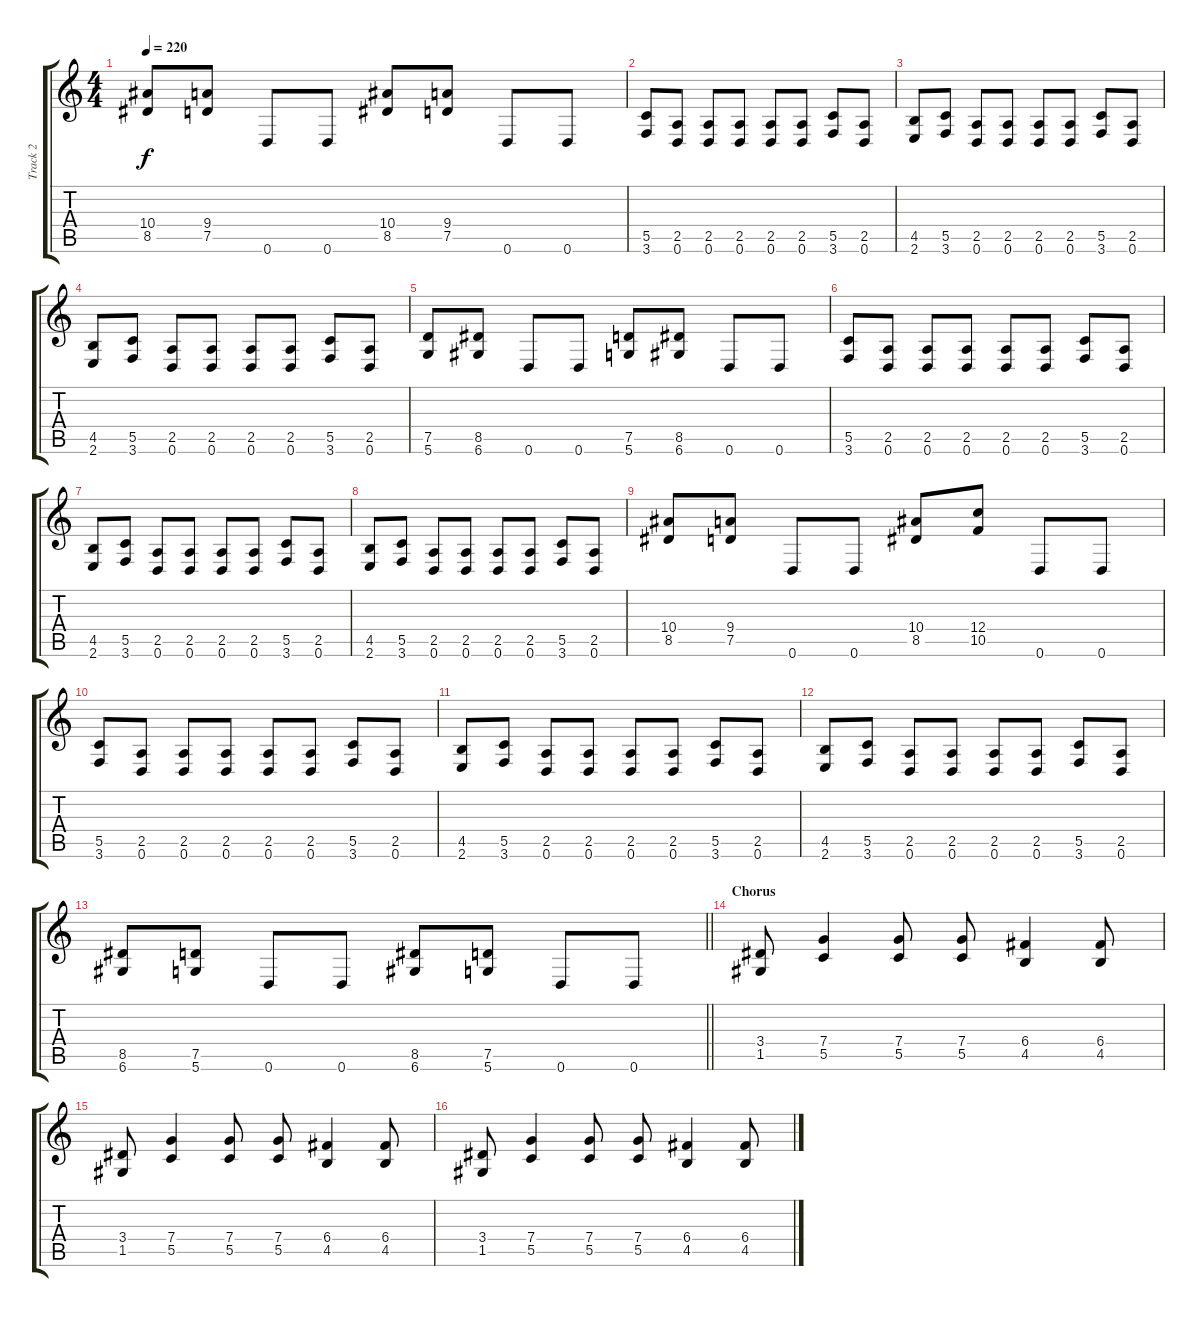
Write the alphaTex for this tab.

\track ("Track 2" "Track 2") {instrument overdrivenguitar}
\staff {score tabs}
\tuning (D4 A3 F3 C3 G2 D2) {hide}
\ts (4 4)
\tempo 220
\clef g2
\ks c
(10.4 8.5).8{dy f} (9.4 7.5).8 0.6.8 0.6.8 (10.4 8.5).8 (9.4 7.5).8 0.6.8 0.6.8 |
(5.5 3.6).8 (2.5 0.6).8 (2.5 0.6).8 (2.5 0.6).8 (2.5 0.6).8 (2.5 0.6).8 (5.5 3.6).8 (2.5 0.6).8 |
(4.5 2.6).8 (5.5 3.6).8 (2.5 0.6).8 (2.5 0.6).8 (2.5 0.6).8 (2.5 0.6).8 (5.5 3.6).8 (2.5 0.6).8 |
(4.5 2.6).8 (5.5 3.6).8 (2.5 0.6).8 (2.5 0.6).8 (2.5 0.6).8 (2.5 0.6).8 (5.5 3.6).8 (2.5 0.6).8 |
(7.5 5.6).8 (8.5 6.6).8 0.6.8 0.6.8 (7.5 5.6).8 (8.5 6.6).8 0.6.8 0.6.8 |
(5.5 3.6).8 (2.5 0.6).8 (2.5 0.6).8 (2.5 0.6).8 (2.5 0.6).8 (2.5 0.6).8 (5.5 3.6).8 (2.5 0.6).8 |
(4.5 2.6).8 (5.5 3.6).8 (2.5 0.6).8 (2.5 0.6).8 (2.5 0.6).8 (2.5 0.6).8 (5.5 3.6).8 (2.5 0.6).8 |
(4.5 2.6).8 (5.5 3.6).8 (2.5 0.6).8 (2.5 0.6).8 (2.5 0.6).8 (2.5 0.6).8 (5.5 3.6).8 (2.5 0.6).8 |
(10.4 8.5).8 (9.4 7.5).8 0.6.8 0.6.8 (10.4 8.5).8 (12.4 10.5).8 0.6.8 0.6.8 |
(5.5 3.6).8 (2.5 0.6).8 (2.5 0.6).8 (2.5 0.6).8 (2.5 0.6).8 (2.5 0.6).8 (5.5 3.6).8 (2.5 0.6).8 |
(4.5 2.6).8 (5.5 3.6).8 (2.5 0.6).8 (2.5 0.6).8 (2.5 0.6).8 (2.5 0.6).8 (5.5 3.6).8 (2.5 0.6).8 |
(4.5 2.6).8 (5.5 3.6).8 (2.5 0.6).8 (2.5 0.6).8 (2.5 0.6).8 (2.5 0.6).8 (5.5 3.6).8 (2.5 0.6).8 |
\barLineRight lightlight
(8.5 6.6).8 (7.5 5.6).8 0.6.8 0.6.8 (8.5 6.6).8 (7.5 5.6).8 0.6.8 0.6.8 |
\section ("" "Chorus")
(3.4 1.5).8 (7.4 5.5).4 (7.4 5.5).8 (7.4 5.5).8 (6.4 4.5).4 (6.4 4.5).8 |
(3.4 1.5).8 (7.4 5.5).4 (7.4 5.5).8 (7.4 5.5).8 (6.4 4.5).4 (6.4 4.5).8 |
(3.4 1.5).8 (7.4 5.5).4 (7.4 5.5).8 (7.4 5.5).8 (6.4 4.5).4 (6.4 4.5).8
